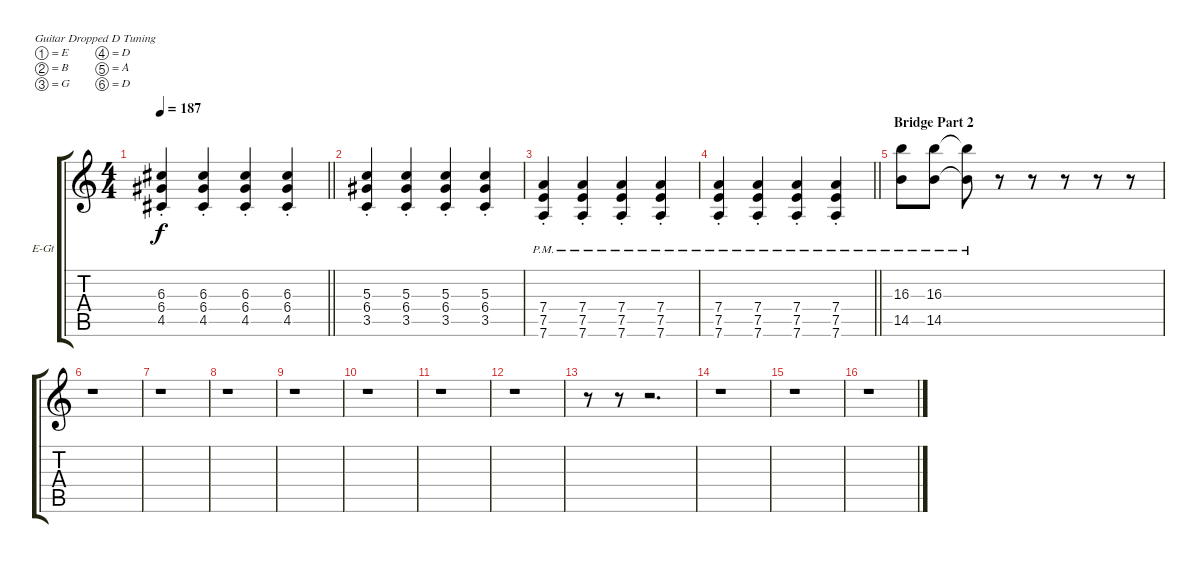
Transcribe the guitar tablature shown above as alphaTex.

\bracketExtendMode groupsimilarinstruments
\firstSystemTrackNameOrientation horizontal
\otherSystemsTrackNameOrientation horizontal
\track ("Jack Barakat" "E-Gt") {instrument overdrivenguitar}
\staff {score tabs}
\tuning (E4 B3 G3 D3 A2 D2)
\ts (4 4)
\tempo 187
\clef g2
\barLineRight lightlight
\ks c
(6.3{st} 6.4{st} 4.5{st}).4{dy f} (6.3{st} 6.4{st} 4.5{st}).4 (6.3{st} 6.4{st} 4.5{st}).4 (6.3{st} 6.4{st} 4.5{st}).4 |
(5.3{st} 6.4{st} 3.5{st}).4 (5.3{st} 6.4{st} 3.5{st}).4 (5.3{st} 6.4{st} 3.5{st}).4 (5.3{st} 6.4{st} 3.5{st}).4 |
(7.4{pm st} 7.5{pm st} 7.6{pm st}).4 (7.4{pm st} 7.5{pm st} 7.6{pm st}).4 (7.4{pm st} 7.5{pm st} 7.6{pm st}).4 (7.4{pm st} 7.5{pm st} 7.6{pm st}).4 |
\barLineRight lightlight
(7.4{pm st} 7.5{pm st} 7.6{pm st}).4 (7.4{pm st} 7.5{pm st} 7.6{pm st}).4 (7.4{pm st} 7.5{pm st} 7.6{pm st}).4 (7.4{pm st} 7.5{pm st} 7.6{pm st}).4 |
\section ("" "Bridge Part 2")
(14.5{pm} 16.3).8 (14.5{pm} 16.3).8 (16.3{t} 14.5{pm t}).8 r.8 r.8 r.8 r.8 r.8 |
r.1 |
r.1 |
r.1 |
r.1 |
r.1 |
r.1 |
r.1 |
r.8 r.8 r.2{d} |
r.1 |
r.1 |
r.1
